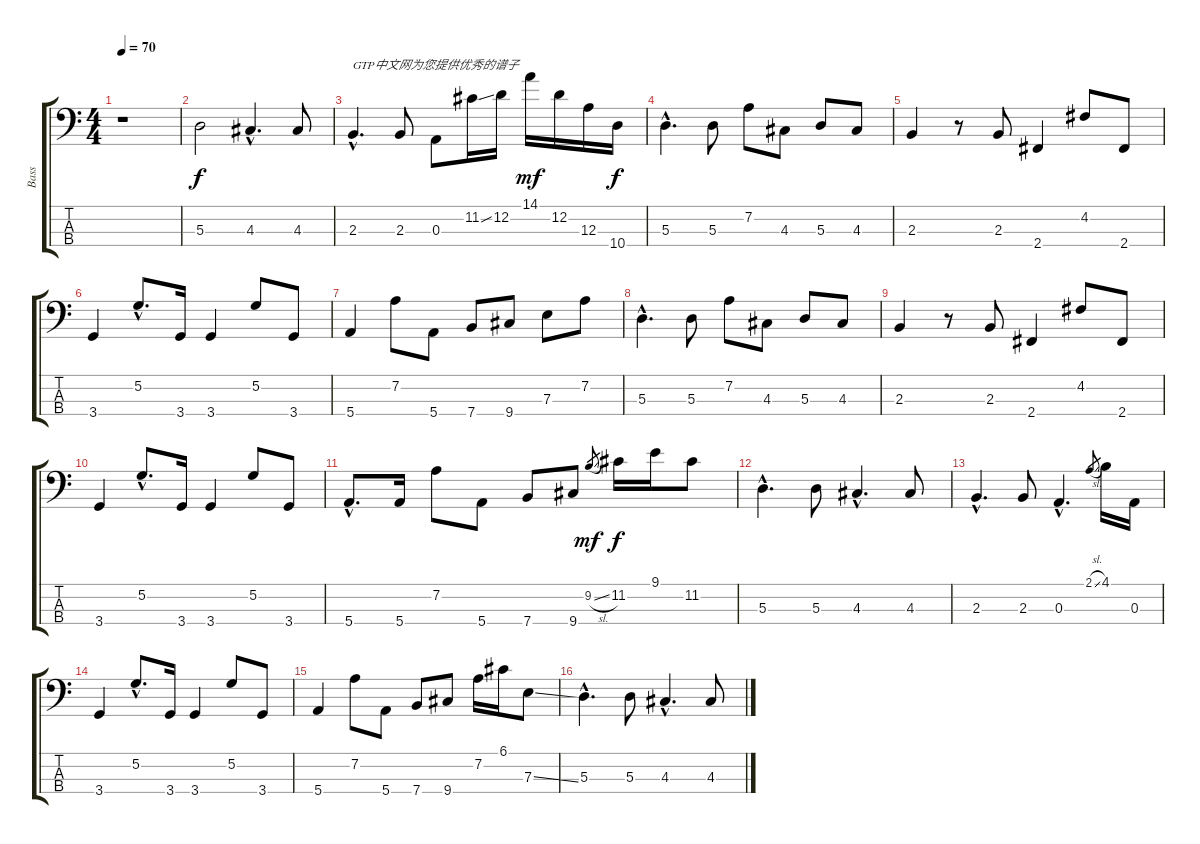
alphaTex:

\track ("Bass" "Bass") {instrument slapbass1}
\staff {score tabs}
\tuning (G2 D2 A1 E1) {hide}
\ts (4 4)
\tempo 70
\clef f4
\ks c
r.1{dy f instrument slapbass1} |
5.3.2 4.3{hac}.4{d} 4.3.8 |
2.3{hac}.4{d txt "GTP中文网为您提供优秀的谱子"} 2.3.8 0.3.8 11.2{ss}.16 12.2.16 14.1.16{dy mf} 12.2.16 12.3.16 10.4.16{dy f} |
5.3{hac}.4{d} 5.3.8 7.2.8 4.3.8 5.3.8 4.3.8 |
2.3.4 r.8 2.3.8 2.4.4 4.2.8 2.4.8 |
3.4.4 5.2{hac}.8{d} 3.4.16 3.4.4 5.2.8 3.4.8 |
5.4.4 7.2.8 5.4.8 7.4.8 9.4.8 7.3.8 7.2.8 |
5.3{hac}.4{d} 5.3.8 7.2.8 4.3.8 5.3.8 4.3.8 |
2.3.4 r.8 2.3.8 2.4.4 4.2.8 2.4.8 |
3.4.4 5.2{hac}.8{d} 3.4.16 3.4.4 5.2.8 3.4.8 |
5.4{hac}.8{d} 5.4.16 7.2.8 5.4.8 7.4.8 9.4.8 9.2{sl}.8{gr dy mf} 11.2.16{dy f} 9.1.16 11.2.8 |
5.3{hac}.4{d} 5.3.8 4.3{hac}.4{d} 4.3.8 |
2.3{hac}.4{d} 2.3.8 0.3{hac}.4{d} 2.1{sl}.8{gr} 4.1.16 0.3.16 |
3.4.4 5.2{hac}.8{d} 3.4.16 3.4.4 5.2.8 3.4.8 |
5.4.4 7.2.8 5.4.8 7.4.8 9.4.8 7.2.16 6.1.16 7.3{ss}.8 |
5.3{hac}.4{d} 5.3.8 4.3{hac}.4{d} 4.3.8
